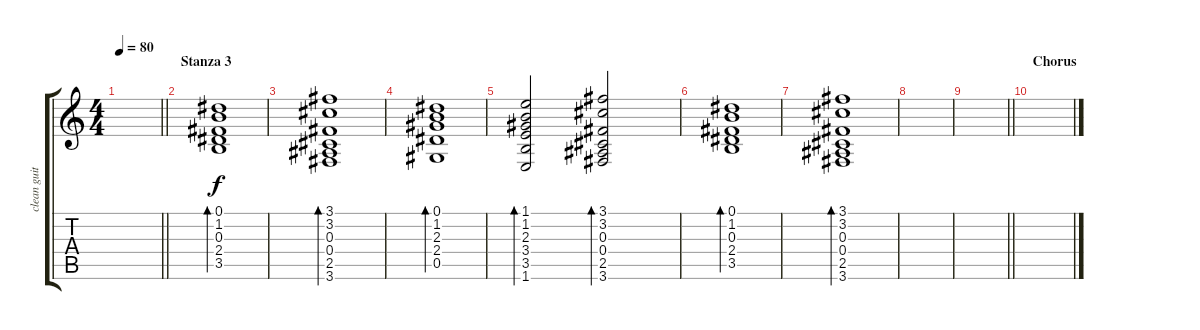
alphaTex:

\track ("clean guitar 2" "clean guit") {instrument electricguitarclean}
\staff {score tabs}
\tuning (Eb4 Bb3 Gb3 Db3 Ab2 Eb2) {hide}
\ts (4 4)
\tempo 80
\clef g2
\barLineRight lightlight
\ks c
|
\section ("" "Stanza 3")
(0.1 1.2 0.3 2.4 3.5).1{bd 120} |
(3.1 3.2 0.3 0.4 2.5 3.6).1{bd 120} |
(0.1 1.2 2.3 2.4 0.5).1{bd 120} |
(1.1 1.2 2.3 3.4 3.5 1.6).2{bd 120} (3.1 3.2 0.3 0.4 2.5 3.6).2{bd 120} |
(0.1 1.2 0.3 2.4 3.5).1{bd 120} |
(3.1 3.2 0.3 0.4 2.5 3.6).1{bd 120} |
|
\barLineRight lightlight
|
\section ("" "Chorus")
